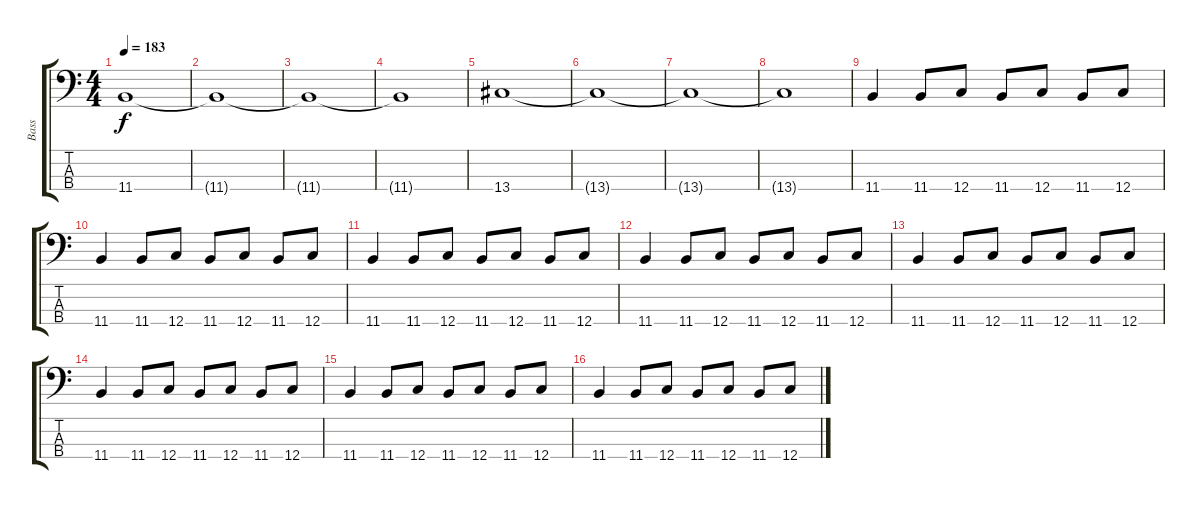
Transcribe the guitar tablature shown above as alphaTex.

\track ("Bass" "Bass") {instrument electricbasspick}
\staff {score tabs}
\tuning (F2 C2 G1 C1) {hide}
\ts (4 4)
\tempo 183
\clef f4
\ks c
11.4.1{dy f} |
11.4{t}.1 |
11.4{t}.1 |
11.4{t}.1 |
13.4.1 |
13.4{t}.1 |
13.4{t}.1 |
13.4{t}.1 |
11.4.4 11.4.8 12.4.8 11.4.8 12.4.8 11.4.8 12.4.8 |
11.4.4 11.4.8 12.4.8 11.4.8 12.4.8 11.4.8 12.4.8 |
11.4.4 11.4.8 12.4.8 11.4.8 12.4.8 11.4.8 12.4.8 |
11.4.4 11.4.8 12.4.8 11.4.8 12.4.8 11.4.8 12.4.8 |
11.4.4 11.4.8 12.4.8 11.4.8 12.4.8 11.4.8 12.4.8 |
11.4.4 11.4.8 12.4.8 11.4.8 12.4.8 11.4.8 12.4.8 |
11.4.4 11.4.8 12.4.8 11.4.8 12.4.8 11.4.8 12.4.8 |
11.4.4 11.4.8 12.4.8 11.4.8 12.4.8 11.4.8 12.4.8
